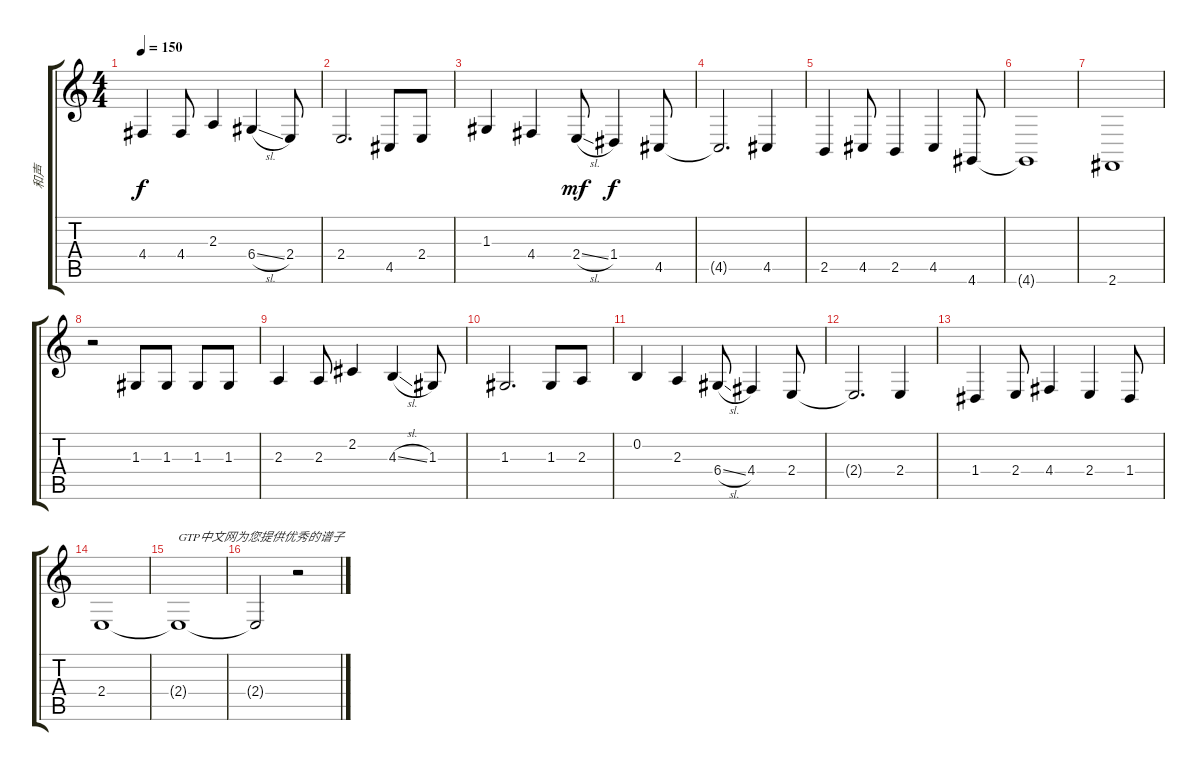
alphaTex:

\track ("和声" "和声") {instrument pad7halo}
\staff {score tabs}
\tuning (E4 B3 G3 D3 A2 E2) {hide}
\ts (4 4)
\tempo 150
\clef g2
\ks c
4.4.4{dy f} 4.4.8 2.3.4 6.4{sl}.4 2.4.8 |
2.4.2{d} 4.5.8 2.4.8 |
1.3.4 4.4.4 2.4{sl}.8{dy mf} 1.4.4{dy f} 4.5.8 |
4.5{t}.2{d} 4.5.4 |
2.5.4 4.5.8 2.5.4 4.5.4 4.6.8 |
4.6{t}.1 |
2.6.1 |
r.2 1.3.8 1.3.8 1.3.8 1.3.8 |
2.3.4 2.3.8 2.2.4 4.3{sl}.4 1.3.8 |
1.3.2{d} 1.3.8 2.3.8 |
0.2.4 2.3.4 6.4{sl}.8 4.4.4 2.4.8 |
2.4{t}.2{d} 2.4.4 |
1.4.4 2.4.8 4.4.4 2.4.4 1.4.8 |
2.4.1 |
2.4{t}.1{txt "GTP中文网为您提供优秀的谱子"} |
2.4{t}.2 r.2
